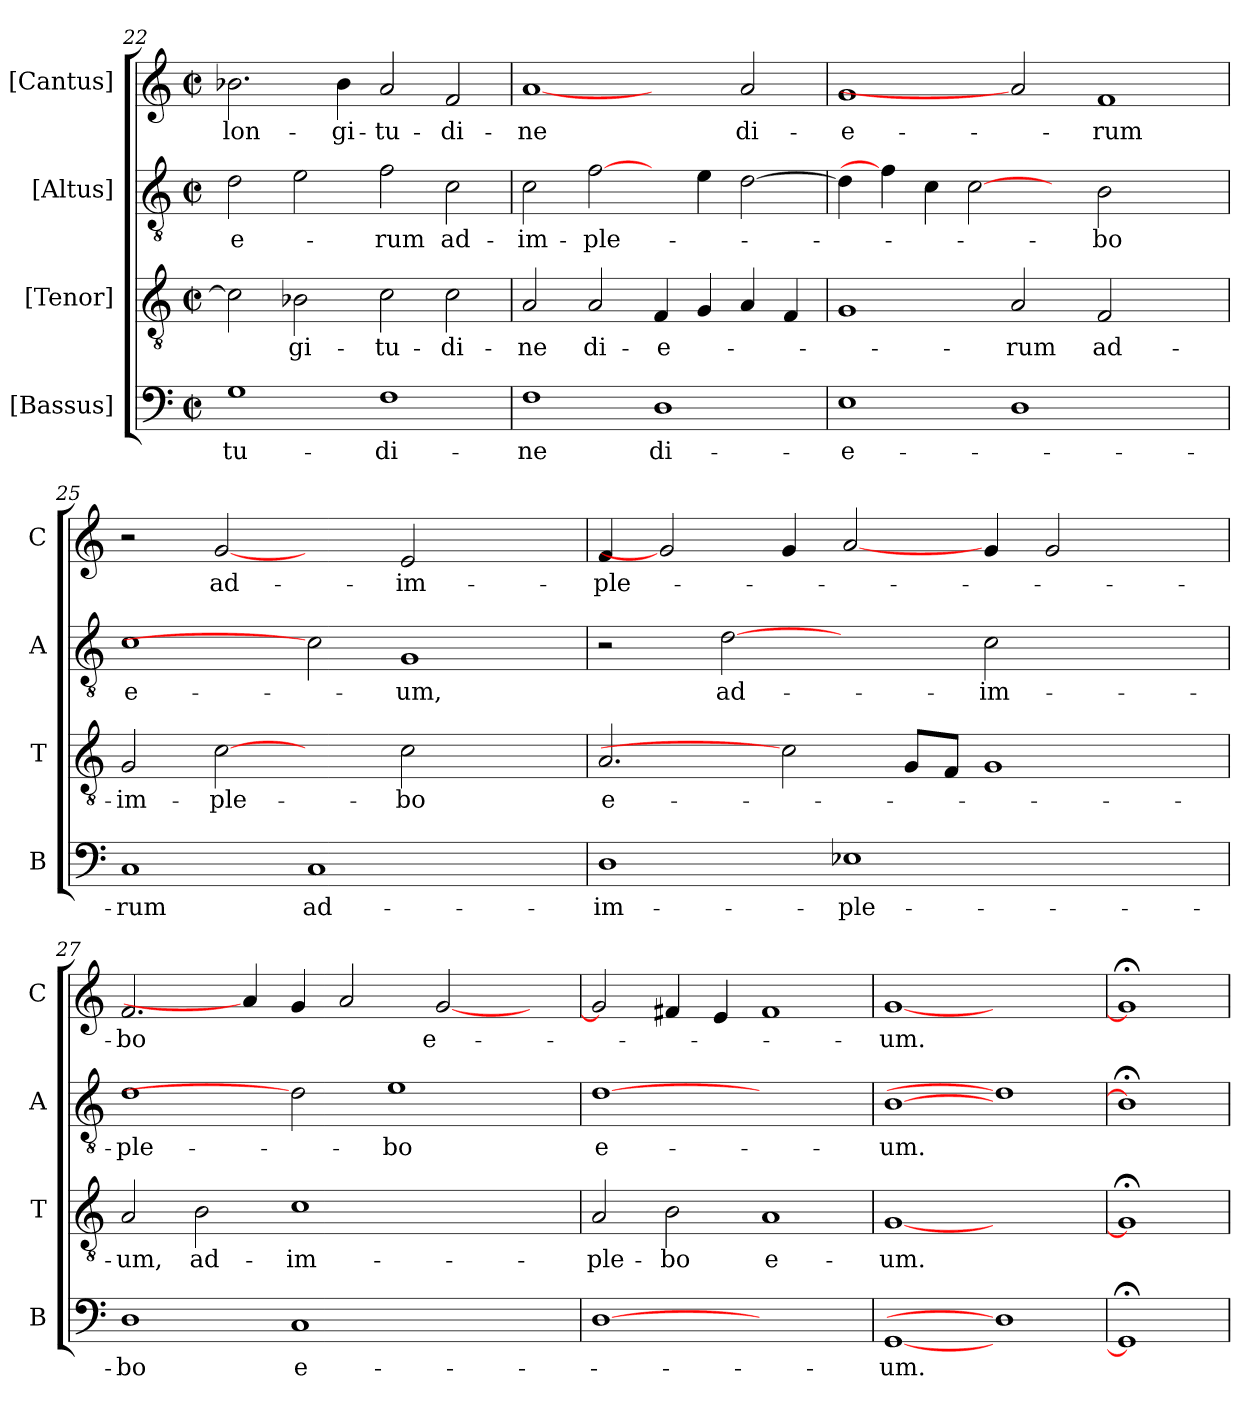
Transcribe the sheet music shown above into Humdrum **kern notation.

**kern	**text	**kern	**text	**kern	**text	**kern	**text
*part4	*part4	*part3	*part3	*part2	*part2	*part1	*part1
*staff4	*staff4	*staff3	*staff3	*staff2	*staff2	*staff1	*staff1
*I"[Bassus]	*	*I"[Tenor]	*	*I"[Altus]	*	*I"[Cantus]	*
*I'B	*	*I'T	*	*I'A	*	*I'C	*
*clefF4	*	*clefGv2	*	*clefGv2	*	*clefG2	*
*k[]	*	*k[]	*	*k[]	*	*k[]	*
*C:	*	*C:	*	*C:	*	*C:	*
*M2/2	*	*M2/2	*	*M2/2	*	*M2/2	*
*met(c|)	*	*met(c|)	*	*met(c|)	*	*met(c|)	*
=22	=22	=22	=22	=22	=22	=22	=22
!	!LO:LY:b	!	!	!	!LO:LY:b	!	!LO:LY:b
1G	-tu-	2c\]	.	2d\	-e-	2.b-X\	lon-
!	!	!	!LO:LY:b	!	!	!	!
.	.	2B-X\	-gi-	2e\	.	.	.
!	!	!	!	!	!	!	!LO:LY:b
.	.	.	.	.	.	4b-\	-gi-
!	!LO:LY:b	!	!LO:LY:b	!	!LO:LY:b	!	!LO:LY:b
1F	-di-	2c\	-tu-	2f\	-rum	2a/	-tu-
!	!	!	!LO:LY:b	!	!LO:LY:b	!	!LO:LY:b
.	.	2c\	-di-	2c\	ad-	2f/	-di-
=23	=23	=23	=23	=23	=23	=23	=23
!	!LO:LY:b	!	!LO:LY:b	!	!LO:LY:b	!	!LO:LY:b
1F	-ne	2A/	-ne	2c\	-im-	[1a	-ne
!	!	!	!LO:LY:b	!	!LO:LY:b	!	!
.	.	2A/	di-	[2f\	-ple-	.	.
!	!LO:LY:b	!	!LO:LY:b	!	!	!	!
1D	di-	4F/	-e-	4ryy	.	2ryy	.
.	.	4G/	.	4e\	.	.	.
!	!	!	!	!	!	!	!LO:LY:b
.	.	4A/	.	[2d\	.	2a/	di-
.	.	4F/	.	.	.	.	.
=24	=24	=24	=24	=24	=24	=24	=24
!	!LO:LY:b	!	!	!	!	!	!LO:LY:b
1E	-e-	1G	.	4d\]	.	1g	-e-
.	.	.	.	4f\]	.	.	.
.	.	.	.	4c\	.	.	.
.	.	.	.	[2c	.	.	.
!	!	!	!LO:LY:b	!	!	!	!
1D	.	2A/	-rum	.	.	2a]	.
.	.	.	.	4ryy	.	.	.
!	!	!	!LO:LY:b	!	!LO:LY:b	!	!LO:LY:b
.	.	2F/	ad-	2B\	-bo	1f	-rum
2ryy	.	2ryy	.	2ryy	.	.	.
!!LO:PB:g=z
=25	=25	=25	=25	=25	=25	=25	=25
!	!LO:LY:b	!	!LO:LY:b	!	!LO:LY:b	!	!
1C	-rum	2G/	-im-	1c	e-	2r	.
!	!	!	!LO:LY:b	!	!	!	!LO:LY:b
.	.	[2c	-ple-	.	.	[2g	ad-
!	!LO:LY:b	!	!	!	!	!	!
1C	ad-	2ryy	.	2c]	.	2ryy	.
!	!	!	!LO:LY:b	!	!LO:LY:b	!	!LO:LY:b
.	.	2c\	-bo	1G	-um,	2e/	-im-
2ryy	.	2ryy	.	.	.	2ryy	.
=26	=26	=26	=26	=26	=26	=26	=26
!	!LO:LY:b	!	!LO:LY:b	!	!	!	!LO:LY:b
1D	-im-	2.A/	e-	2r	.	4f/	-ple-
.	.	.	.	.	.	2g]	.
!	!	!	!	!	!LO:LY:b	!	!
.	.	.	.	[2d	ad-	.	.
.	.	2c]	.	.	.	4g/	.
!	!LO:LY:b	!	!	!	!	!	!
1E-X	-ple-	.	.	2ryy	.	[2a/	.
.	.	8G/L	.	.	.	.	.
.	.	8F/J	.	.	.	.	.
!	!	!	!	!	!LO:LY:b	!	!
.	.	1G	.	2c\	-im-	4g/	.
.	.	.	.	.	.	2g/	.
2ryy	.	.	.	2ryy	.	.	.
.	.	.	.	.	.	4ryy	.
=27	=27	=27	=27	=27	=27	=27	=27
!	!LO:LY:b	!	!LO:LY:b	!	!LO:LY:b	!	!LO:LY:b
1D	-bo	2A/	-um,	1d	-ple-	2.f/	-bo
!	!	!	!LO:LY:b	!	!	!	!
.	.	2B\	ad-	.	.	.	.
.	.	.	.	.	.	4a/]	.
!	!LO:LY:b	!	!LO:LY:b	!	!	!	!
1C	e-	1c	-im-	2d]	.	4g/	.
.	.	.	.	.	.	2a/	.
!	!	!	!	!	!LO:LY:b	!	!
.	.	.	.	1e	-bo	.	.
!	!	!	!	!	!	!	!LO:LY:b
.	.	.	.	.	.	[2g/	e-
2ryy	.	2ryy	.	.	.	.	.
.	.	.	.	.	.	4ryy	.
=28	=28	=28	=28	=28	=28	=28	=28
!	!	!	!LO:LY:b	!	!LO:LY:b	!	!
[1D	.	2A/	-ple-	[1d	e-	2g/]	.
!	!	!	!LO:LY:b	!	!	!	!
.	.	2B\	-bo	.	.	4f#X/	.
.	.	.	.	.	.	4e/	.
!	!	!	!LO:LY:b	!	!	!	!
1ryy	.	1A	e-	1ryy	.	1f#	.
=29	=29	=29	=29	=29	=29	=29	=29
!	!LO:LY:b	!	!LO:LY:b	!	!LO:LY:b	!	!LO:LY:b
[1GG	-um.	[1G	-um.	[1B>	-um.	[1g	-um.
1D]	.	1ryy	.	1d]	.	1ryy	.
=30	=30	=30	=30	=30	=30	=30	=30
1GG;<]	.	1G;<]	.	1B;<]	.	1g;<]	.
=	=	=	=	=	=	=	=
*-	*-	*-	*-	*-	*-	*-	*-
